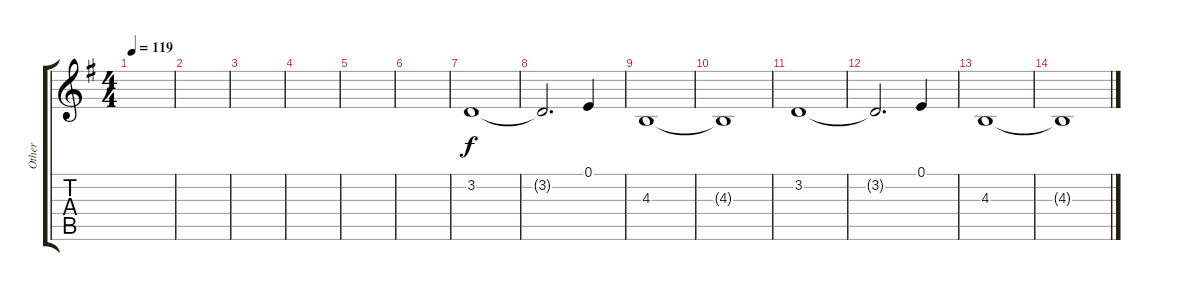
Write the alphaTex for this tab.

\track ("Other" "Other") {instrument glockenspiel}
\staff {score tabs}
\tuning (E4 B3 G3 D3 A2 E2) {hide}
\ts (4 4)
\tempo 119
\clef g2
\ks g
|
|
|
|
|
|
3.2.1 |
3.2{t}.2{d} 0.1.4 |
4.3.1 |
4.3{t}.1 |
3.2.1 |
3.2{t}.2{d} 0.1.4 |
4.3.1 |
4.3{t}.1
